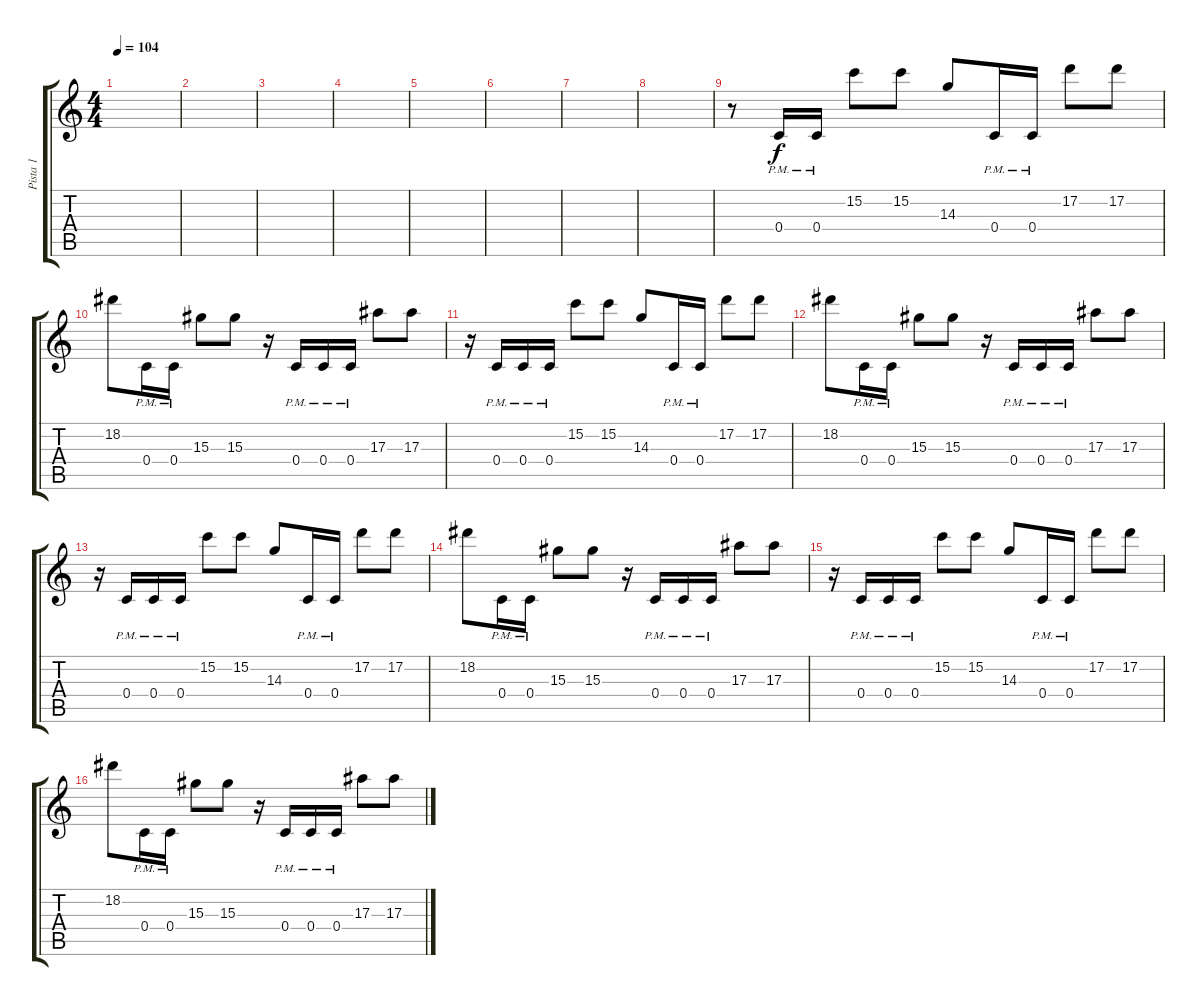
\track ("Pista 1" "Pista 1") {instrument electricguitarclean}
\staff {score tabs}
\tuning (D4 A3 F3 C3 G2 D2) {hide}
\ts (4 4)
\tempo 104
\clef g2
\ks c
|
|
|
|
|
|
|
|
r.8{volume 11 instrument overdrivenguitar} 0.4{pm}.16 0.4{pm}.16 15.2.8 15.2.8 14.3.8 0.4{pm}.16 0.4{pm}.16 17.2.8 17.2.8 |
18.2.8 0.4{pm}.16 0.4{pm}.16 15.3.8 15.3.8 r.16 0.4{pm}.16 0.4{pm}.16 0.4{pm}.16 17.3.8 17.3.8 |
r.16 0.4{pm}.16 0.4{pm}.16 0.4{pm}.16 15.2.8 15.2.8 14.3.8 0.4{pm}.16 0.4{pm}.16 17.2.8 17.2.8 |
18.2.8 0.4{pm}.16 0.4{pm}.16 15.3.8 15.3.8 r.16 0.4{pm}.16 0.4{pm}.16 0.4{pm}.16 17.3.8 17.3.8 |
r.16 0.4{pm}.16 0.4{pm}.16 0.4{pm}.16 15.2.8 15.2.8 14.3.8 0.4{pm}.16 0.4{pm}.16 17.2.8 17.2.8 |
18.2.8 0.4{pm}.16 0.4{pm}.16 15.3.8 15.3.8 r.16 0.4{pm}.16 0.4{pm}.16 0.4{pm}.16 17.3.8 17.3.8 |
r.16 0.4{pm}.16 0.4{pm}.16 0.4{pm}.16 15.2.8 15.2.8 14.3.8 0.4{pm}.16 0.4{pm}.16 17.2.8 17.2.8 |
18.2.8 0.4{pm}.16 0.4{pm}.16 15.3.8 15.3.8 r.16 0.4{pm}.16 0.4{pm}.16 0.4{pm}.16 17.3.8 17.3.8
